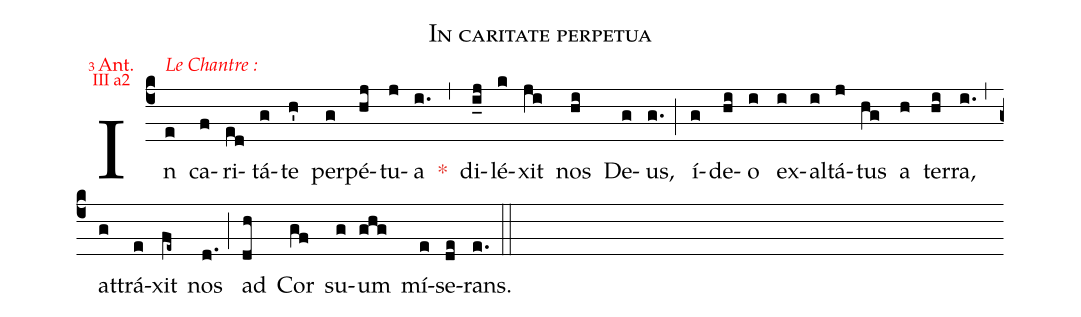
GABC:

name:In caritate perpetua;
office-part:Antiphona;
annotation: {\color{red}\tiny 3 \footnotesize Ant.};
annotation: {\color{red}\scriptsize III a2};
%%
(c4) In<alt>{\footnotesize\textcolor{red}{Le Chantre :}}</alt>(e) ca(f)ri(ed)tá(g)te(h') per(g)pé(hj)tu(j)a(i.) <c>*</c>(,) di(i_j)lé(k)xit(ji) nos(hi) De(g)us,(g.) (;) í(g)de(hi)o(i) ex(i)al(i)tá(j)tus(hg) a(h) ter(hi)ra,(i.) (,) at(g)trá(e)xit(fe~) nos(d.) (;) ad(dh) Cor(gf) su(g)um(ghg) mí(e)se(de)rans.(e.) (::)
